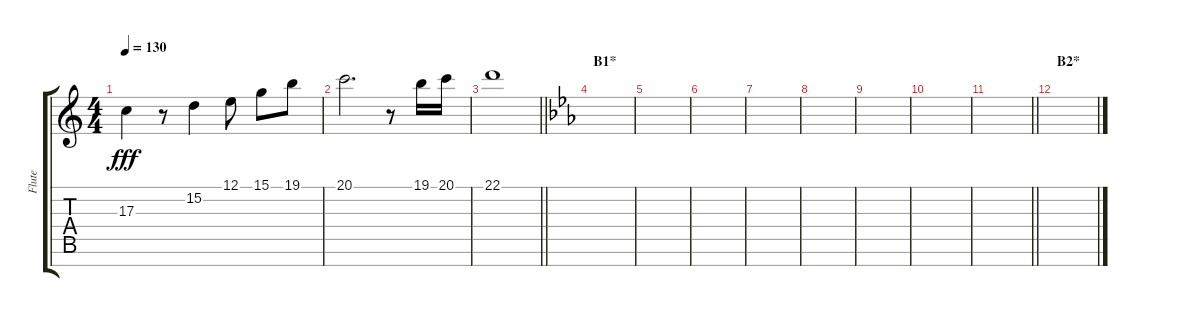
\track ("Flute" "Flute") {instrument piccolo}
\staff {score tabs}
\tuning (E4 B3 G3 D3 A2 E2 B1) {hide}
\ts (4 4)
\tempo 130
\clef g2
\ks c
17.3{t}.4{dy fff} r.8 15.2.4 12.1.8 15.1.8 19.1.8 |
20.1.2{d} r.8 19.1.16 20.1.16 |
\barLineRight lightlight
22.1.1 |
\section ("" "B1*")
\ks eb
|
|
|
|
|
|
|
\barLineRight lightlight
|
\section ("" "B2*")
